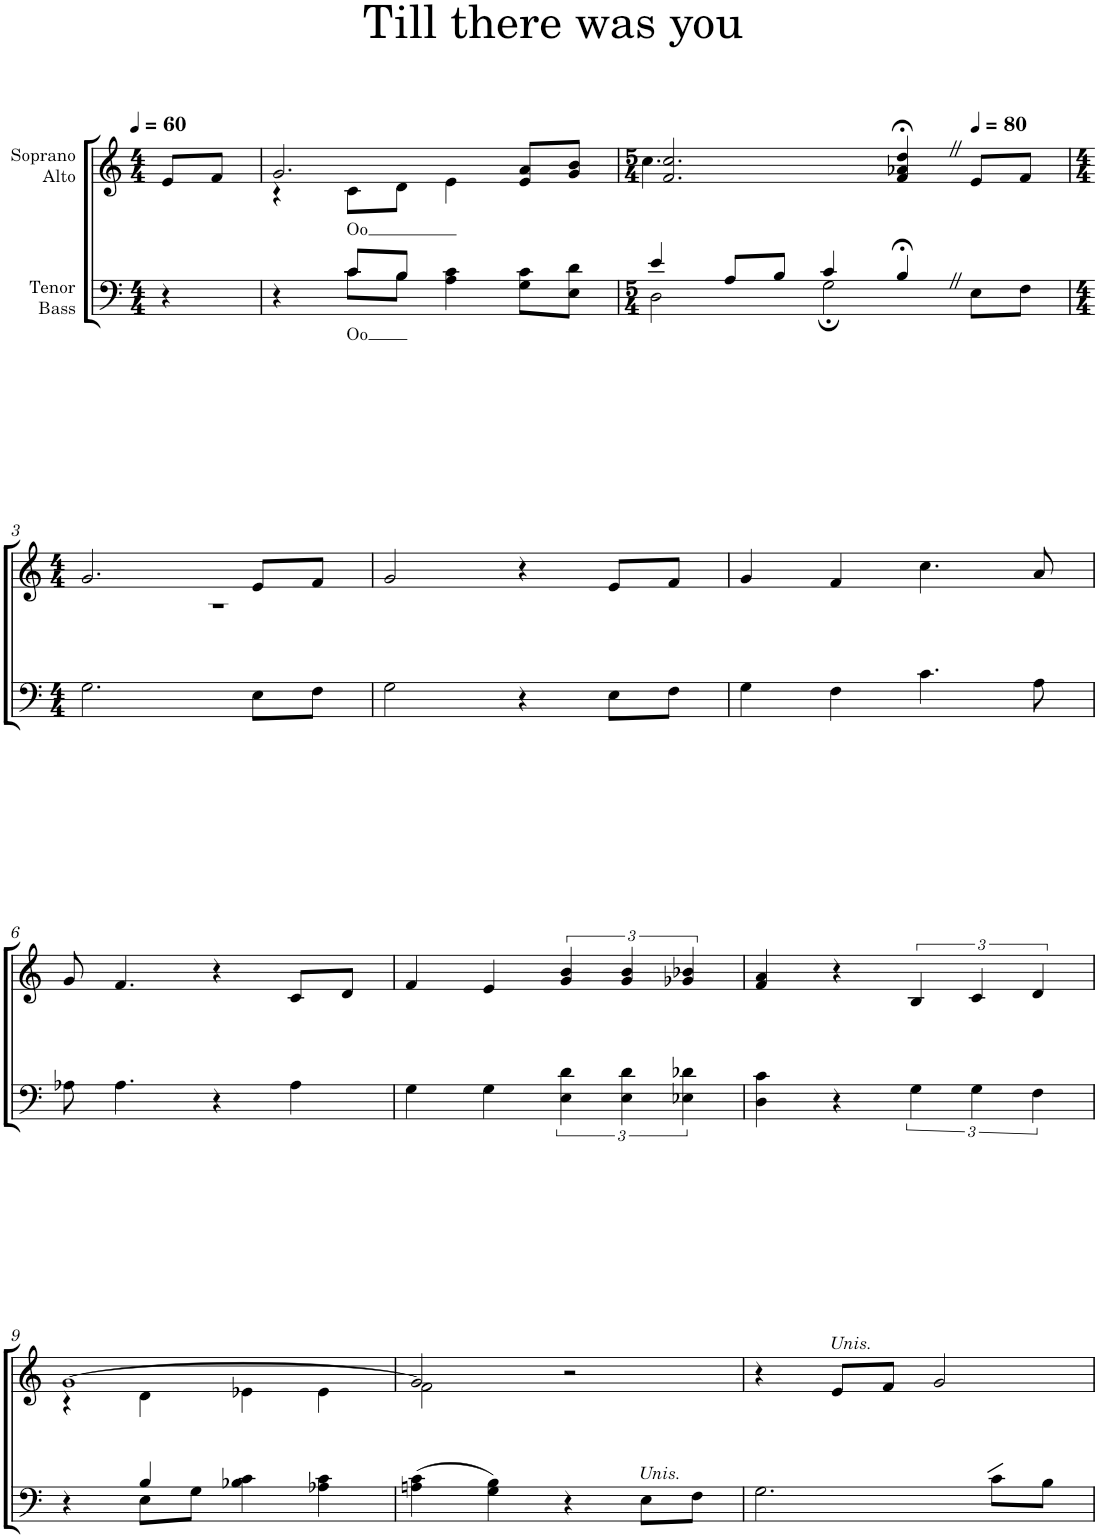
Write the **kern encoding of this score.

**kern	**text	**kern	**text	**kern
*part3	*part3	*part2	*part2	*part1
*staff3	*staff3	*staff2	*staff2	*staff1
*I"Tenor Bass	*	*I"Soprano Alto	*	*I"Voice
*	*	*	*	*I'V
*clefF4	*	*clefG2	*	*clefG2
*k[]	*	*k[]	*	*k[]
*M4/4	*	*M4/4	*	*M4/4
*MM60	*	*MM60	*	*MM60
=	=	=	=	=
4r	.	8e/L	.	4r
.	.	8f/J	.	.
=1	=1	=1	=1	=1
*^	*	*^	*	*
4r	4ryy	.	2.g/	4r	.	1r
!	!	!LO:LY:b	!	!	!LO:LY:b	!
8c/L	8c\L	Oo	.	8c\L	Oo	.
8B/J	8B\J	.	.	8d\J	.	.
2ryy	4A\ 4c\	.	.	4e\	.	.
.	8G\ 8c\L	.	8e/ 8a/L	4ryy	.	.
.	8E\ 8d\J	.	8g/ 8b/J	.	.	.
=2	=2	=2	=2	=2	=2	=2
*M5/4	*	*	*M5/4	*	*	*M5/4
*	*	*	*	*	*	*^
4e/	2D\	.	2.f/ 2.cc/	4.cc\	.	4%5r	1ryy
8A/L	.	.	.	.	.	.	.
8B/J	.	.	.	2..ryy	.	.	.
4c/	2G;\	.	.	.	.	.	.
4B;<Z/	.	.	4f/;<Z 4a-X/;<Z 4dd/;<Z	.	.	.	.
*	*	*	*	*	*	*MM80	*
4ryy	8E\L	.	8e/L	.	.	.	4ryy
.	8F\J	.	8f/J	.	.	.	.
*v	*v	*	*	*	*	*v	*v
!!LO:LB:g=z
=3	=3	=3	=3	=3	=3
*M4/4	*	*M4/4	*	*	*M4/4
2.G\	.	2.g/	1r	.	1r
8E\L	.	8e/L	.	.	.
8F\J	.	8f/J	.	.	.
*	*	*v	*v	*	*
=4	=4	=4	=4	=4
2G\	.	2g/	.	1r
4r	.	4r	.	.
8E\L	.	8e/L	.	.
8F\J	.	8f/J	.	.
=5	=5	=5	=5	=5
4G\	.	4g/	.	1r
4F\	.	4f/	.	.
4.c\	.	4.cc\	.	.
8A\	.	8a/	.	.
!!LO:LB:g=z
=6	=6	=6	=6	=6
8A-X\	.	8g/	.	1r
4.A-\	.	4.f/	.	.
4r	.	4r	.	.
4A-\	.	8c/L	.	.
.	.	8d/J	.	.
=7	=7	=7	=7	=7
4G\	.	4f/	.	1r
4G\	.	4e/	.	.
6E\ 6d\	.	6g/ 6b/	.	.
6E\ 6d\	.	6g/ 6b/	.	.
6E-X\ 6d-X\	.	6g-X/ 6b-X/	.	.
=8	=8	=8	=8	=8
4D\ 4c\	.	4f/ 4a/	.	1r
4r	.	4r	.	.
6G\	.	6B/	.	.
6G\	.	6c/	.	.
6F\	.	6d/	.	.
!!LO:LB:g=z
=9	=9	=9	=9	=9
*^	*	*^	*	*
4r	4ryy	.	[1g	4r	.	1r
4B/	8E\L	.	.	4d\	.	.
.	8G\J	.	.	.	.	.
4B-X\ 4c\	2ryy	.	.	4e-X\	.	.
4A-X\ 4c\	.	.	.	4e-\	.	.
*v	*v	*	*	*	*	*
=10	=10	=10	=10	=10	=10
4An\ 4c\	.	2g/]	2f\	.	1r
4G\ 4B\	.	.	.	.	.
4r	.	2r	2ryy	.	.
!LO:TX:a:i:t=Unis.	!	!	!	!	!
8E\L	.	.	.	.	.
8F\J	.	.	.	.	.
*	*	*v	*v	*	*
=11	=11	=11	=11	=11
2.G\	.	4r	.	1r
!	!	!LO:TX:a:i:t=Unis.	!	!
.	.	8e/L	.	.
.	.	8f/J	.	.
.	.	2g/	.	.
8c\L	.	.	.	.
8B\J	.	.	.	.
=	=	=	=	=
*-	*-	*-	*-	*-
